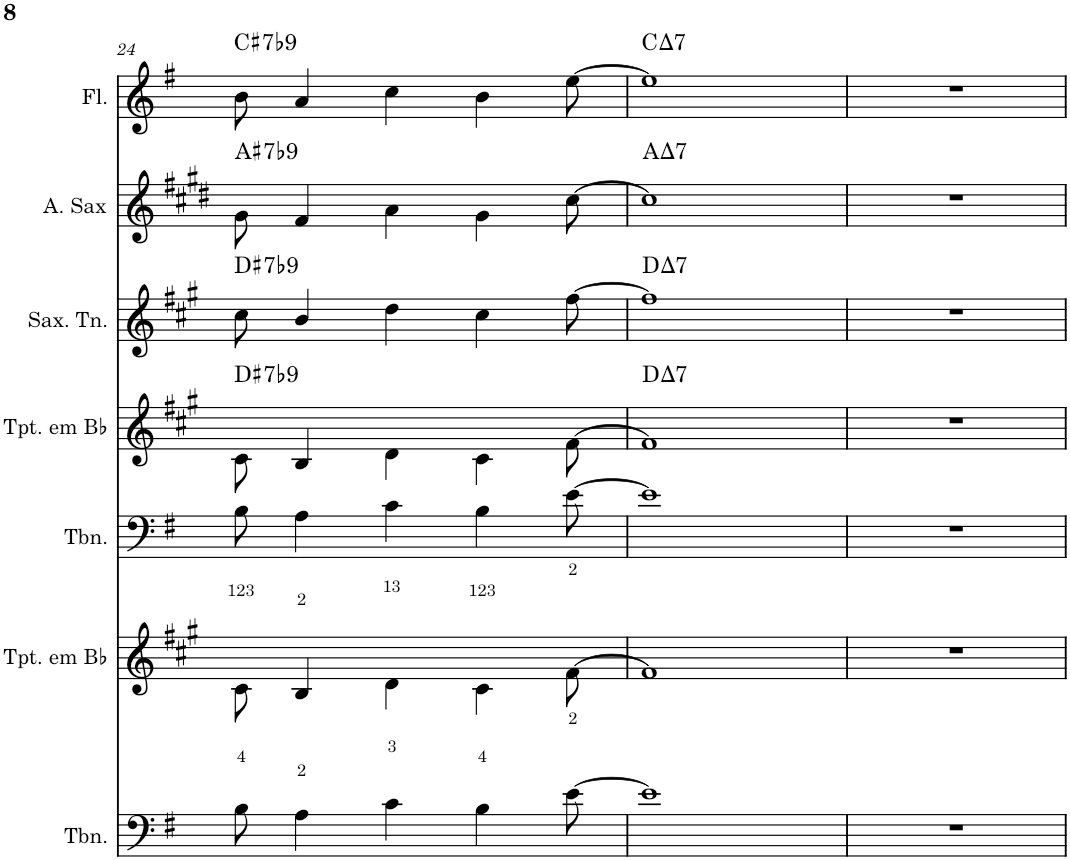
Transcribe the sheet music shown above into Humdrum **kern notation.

**kern	**kern	**kern	**kern	**harte	**kern	**harte	**kern	**harte	**kern	**harte
*part7	*part6	*part5	*part4	*part4	*part3	*part3	*part2	*part2	*part1	*part1
*staff7	*staff6	*staff5	*staff4	*	*staff3	*	*staff2	*	*staff1	*
*I"Trombone	*I"Trompete em Bb	*I"Trombone	*I"Trompete em Bb	*	*I"Saxofone Tenor	*	*I"Saxofone Alto	*	*I"Flauta Transversal	*
*I'Tbn.	*I'Tpt. em Bb	*I'Tbn.	*I'Tpt. em Bb	*	*I'Sax. Tn.	*	*	*	*I'Fl.	*
!!LO:PB:g=z
*clefF4	*clefG2	*clefF4	*clefG2	*	*clefG2	*	*clefG2	*	*clefG2	*
*	*Trd1c2	*	*Trd1c2	*	*Trd8c14	*	*Trd5c9	*	*	*
*k[f#]	*k[f#c#g#]	*k[f#]	*k[f#c#g#]	*	*k[f#c#g#]	*	*k[f#c#g#d#]	*	*k[f#]	*
*M4/4	*M4/4	*M4/4	*M4/4	*	*M4/4	*	*M4/4	*	*M4/4	*
=24	=24	=24	=24	=24	=24	=24	=24	=24	=24	=24
!	!	!	!	!LO:H:kt=7	!	!LO:H:kt=7	!	!LO:H:kt=7	!	!LO:H:kt=7
8B\	8c#\	8B\	8c#\	D#:7(b9)	8cc#\	D#:7(b9)	8g#\	A#:7(b9)	8b\	C#:7(b9)
4A\	4B/	4A\	4B/	.	4b/	.	4f#/	.	4a/	.
4c\	4d\	4c\	4d\	.	4dd\	.	4a\	.	4ccn\	.
4B\	4c#\	4B\	4c#\	.	4cc#\	.	4g#\	.	4b\	.
[8e\	[8f#\	[8e\	[8f#\	.	[8ff#\	.	[8cc#\	.	[8een\	.
=25	=25	=25	=25	=25	=25	=25	=25	=25	=25	=25
!	!	!	!	!LO:H:kt=7	!	!LO:H:kt=7	!	!LO:H:kt=7	!	!LO:H:kt=7
1e]	1f#]	1e]	1f#]	D:maj7	1ff#]	D:maj7	1cc#]	A:maj7	1ee]	C:maj7
=26	=26	=26	=26	=26	=26	=26	=26	=26	=26	=26
1r	1r	1r	1r	.	1r	.	1r	.	1r	.
=	=	=	=	=	=	=	=	=	=	=
*-	*-	*-	*-	*-	*-	*-	*-	*-	*-	*-
